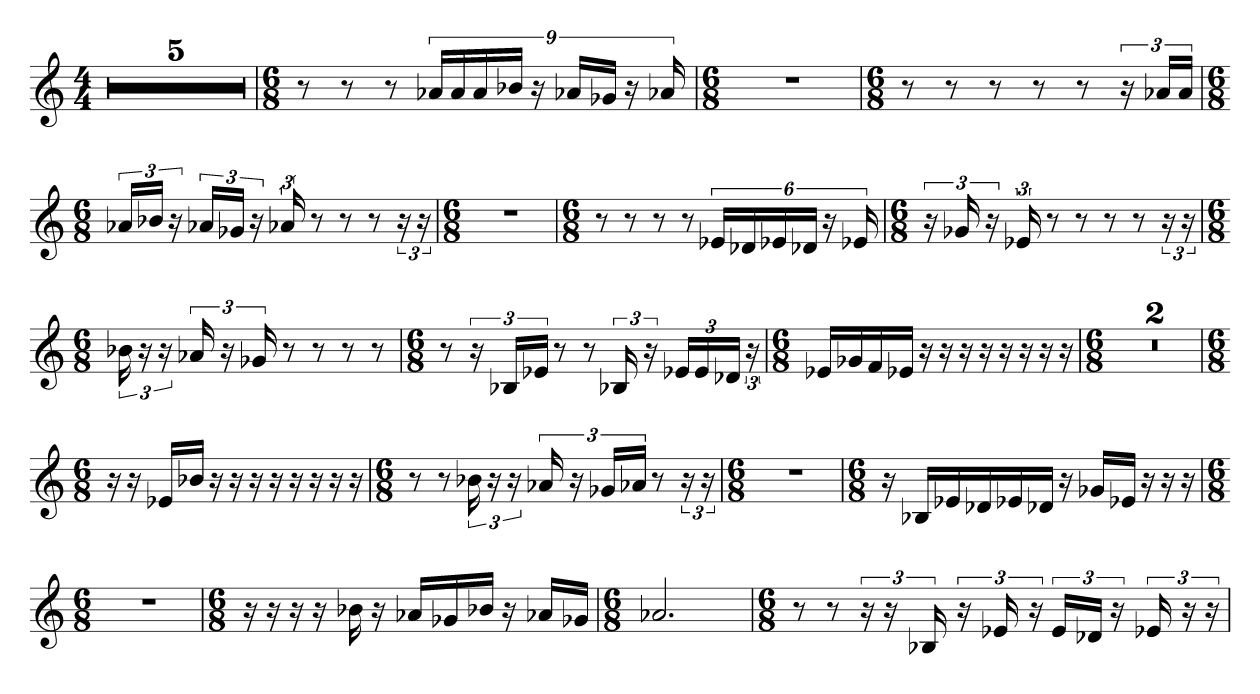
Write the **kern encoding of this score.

**kern
*part1
*staff1
*M4/4
=
1r
=
*M4/4
1r
=
*M4/4
1r
=
*M4/4
1r
=
*M4/4
1r
=
*M6/8
8r
8r
8r
24a-XLL
24a-
24a-
24b-XJJ
24r
24a-XLL
24g-XJJ
24r
24a-X
=
*M6/8
2.r
=
*M6/8
8r
8r
8r
8r
8r
24r
24a-XLL
24a-JJ
=
*M6/8
24a-XLL
24b-XJJ
24r
24a-XLL
24g-XJJ
24r
24a-X
8r
8r
8r
24r
24r
=
*M6/8
2.r
=
*M6/8
8r
8r
8r
8r
24e-XLL
24d-X
24e-X
24d-XJJ
24r
24e-X
=
*M6/8
24r
24g-X
24r
24e-X
8r
8r
8r
8r
24r
24r
=
*M6/8
24b-X
24r
24r
24a-X
24r
24g-X
8r
8r
8r
8r
=
*M6/8
8r
24r
24B-XLL
24e-XJJ
8r
8r
24B-X
24r
24e-XLL
24e-
24d-XJJ
24r
=
*M6/8
16e-XLL
16g-X
16f
16e-XJJ
16r
16r
16r
16r
16r
16r
16r
16r
=
*M6/8
2.r
=
*M6/8
2.r
=
*M6/8
16r
16r
16e-XLL
16b-XJJ
16r
16r
16r
16r
16r
16r
16r
16r
=
*M6/8
8r
8r
24b-X
24r
24r
24a-X
24r
24g-XLL
24a-XJJ
8r
24r
24r
=
*M6/8
2.r
=
*M6/8
16r
16B-XLL
16e-X
16d-X
16e-X
16d-XJJ
16r
16g-XLL
16e-XJJ
16r
16r
16r
=
*M6/8
2.r
=
*M6/8
16r
16r
16r
16r
16b-X
16r
16a-XLL
16g-X
16b-XJJ
16r
16a-XLL
16g-XJJ
=
*M6/8
2.a-X
=
*M6/8
8r
8r
24r
24r
24B-X
24r
24e-X
24r
24e-LL
24d-XJJ
24r
24e-X
24r
24r
=
*-
